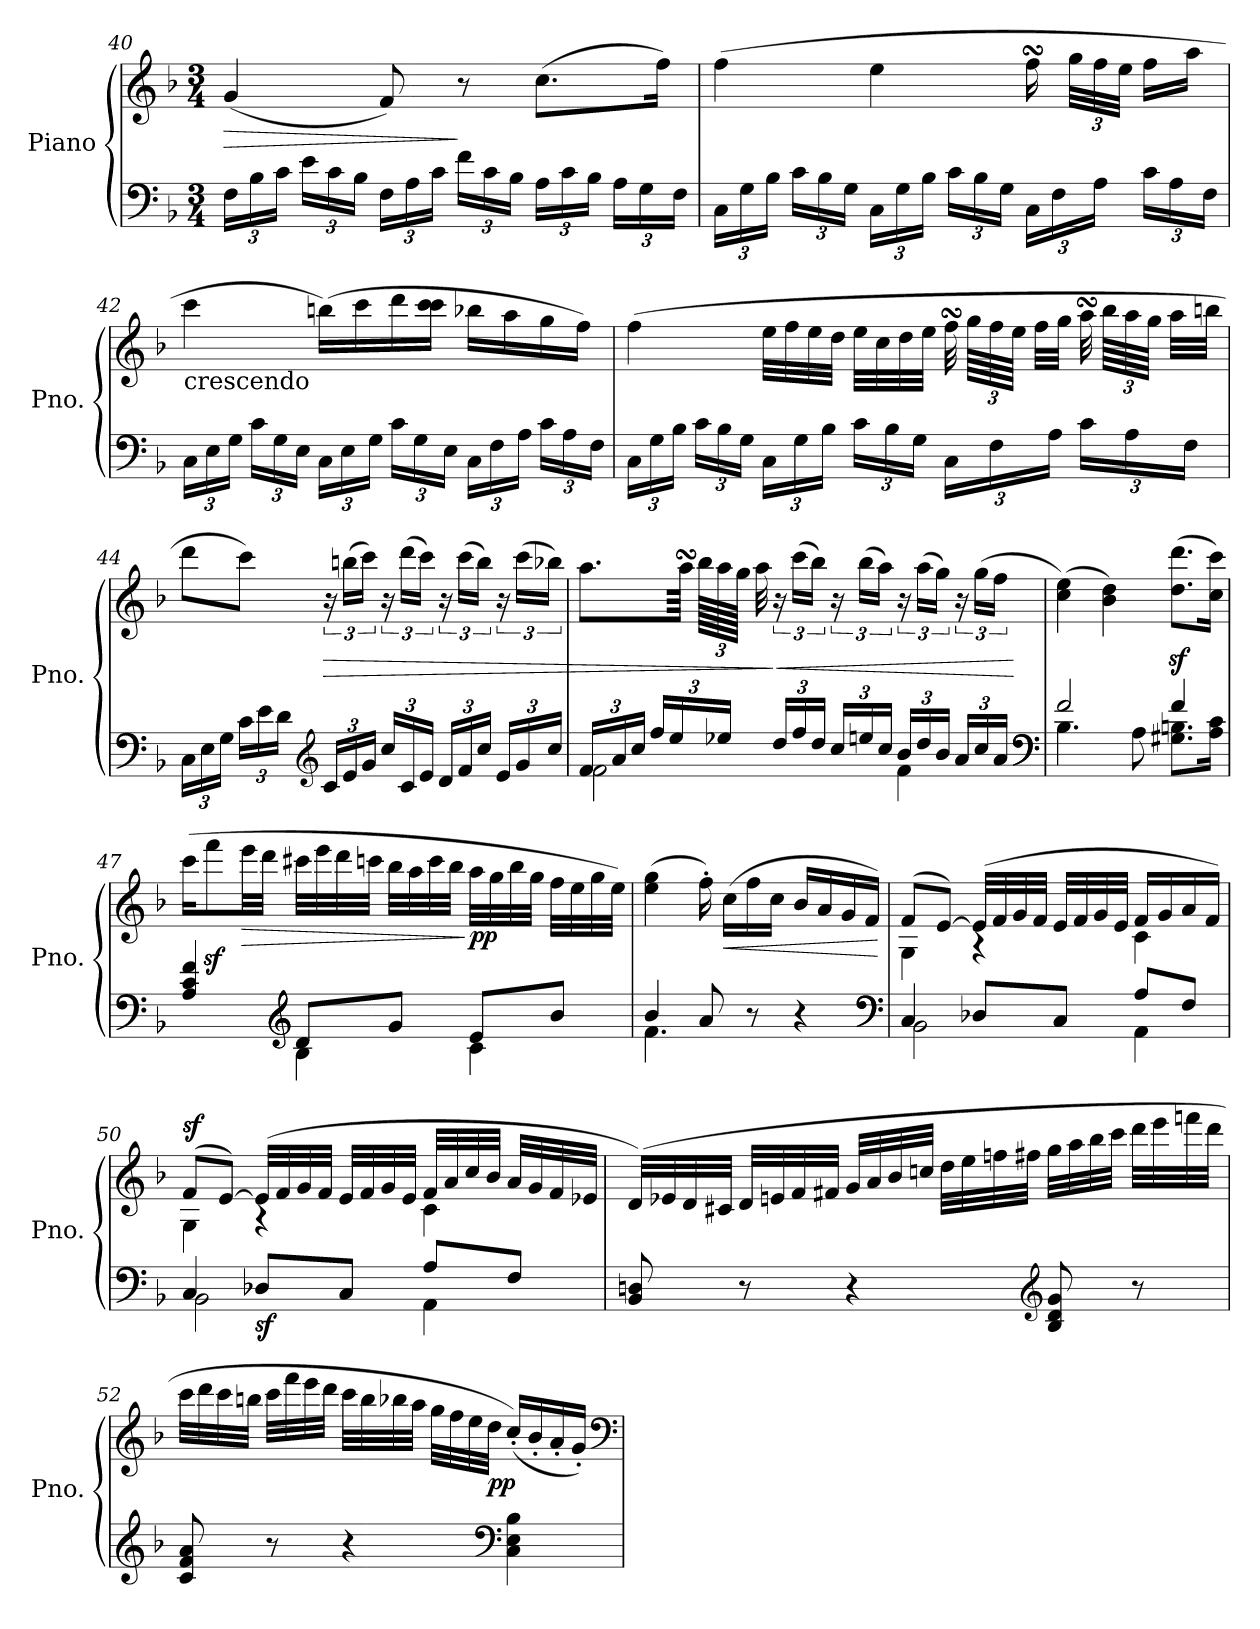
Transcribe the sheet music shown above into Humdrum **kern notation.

**kern	**kern	**dynam
*part1	*part1	*part1
*staff2	*staff1	*staff1/2
*I"Piano	*	*
*I'Pno.	*	*
!!LO:LB:g=z
*clefF4	*clefG2	*
*k[b-]	*k[b-]	*
*F:	*F:	*
*M3/4	*M3/4	*
*Xbrackettup	*	*
=40	=40	=40
!	!	!LO:HP:b
24F\LL	(4g/	>
24B-\	.	.
24c\JJ	.	.
24e\LL	.	.
24c\	.	.
24B-\JJ	.	.
24F\LL	8f/)	.
24A\	.	.
24c\JJ	.	.
24f\LL	8r	]
24c\	.	.
24B-\JJ	.	.
24A\LL	(8.cc\L	.
24c\	.	.
24B-\JJ	.	.
24A\LL	.	.
24G\	.	.
.	16ff\Jk)	.
24F\JJ	.	.
=41	=41	=41
24C\LL	(4ff\	.
24G\	.	.
24B-\JJ	.	.
24c\LL	.	.
24B-\	.	.
24G\JJ	.	.
24C\LL	4ee\	.
24G\	.	.
24B-\JJ	.	.
24c\LL	.	.
24B-\	.	.
24G\JJ	.	.
24C\LL	16ffsSSs\	.
24F\	.	.
*	*Xbrackettup	*
.	48gg\LLL	.
24A\JJ	48ff\	.
.	48ee\JJJ	.
24c\LL	16ff\LL	.
24A\	.	.
.	16aa\JJ	.
24F\JJ	.	.
=42	=42	=42
!	!LO:TX:b:t=crescendo	!
24C\LL	4ccc\	.
24E\	.	.
24G\JJ	.	.
24c\LL	.	.
24G\	.	.
24E\JJ	.	.
24C\LL	(16bbn\LL)	.
24E\	.	.
.	16ccc\	.
24G\JJ	.	.
24c\LL	16ddd\	.
24G\	.	.
.	16ccc\ 16ccc\JJ	.
24E\JJ	.	.
24C\LL	16bb-X\LL	.
24F\	.	.
.	16aa\	.
24A\JJ	.	.
24c\LL	16gg\	.
24A\	.	.
.	16ff\JJ)	.
24F\JJ	.	.
!!LO:PB:g=z
=43	=43	=43
24C\LL	(4ff\	.
24G\	.	.
24B-\JJ	.	.
24c\LL	.	.
24B-\	.	.
24G\JJ	.	.
24C\LL	32ee\LLL	.
.	32ff\	.
24G\	.	.
.	32ee\	.
24B-\JJ	.	.
.	32dd\JJJ	.
24c\LL	32ee\LLL	.
.	32cc\	.
24B-\	.	.
.	32dd\	.
24G\JJ	.	.
.	32ee\JJJ	.
24C\LL	32ffsSSs\	.
.	96gg\LLLL	.
24F\	96ff\	.
.	96ee\JJJJ	.
.	32ff\LLL	.
24A\JJ	.	.
.	32gg\JJJ	.
24c\LL	32aasSsS\	.
.	96bb-\LLLL	.
24A\	96aa\	.
.	96gg\JJJJ	.
.	32aa\LLL	.
24F\JJ	.	.
.	32bbn\JJJ	.
=44	=44	=44
24C\LL	8ddd\L	.
24E\	.	.
24G\JJ	.	.
24c\LL	8ccc\J)	.
24e\	.	.
24d\JJ	.	.
*clefG2	*	*
*	*brackettup	*
!	!	!LO:HP:b
24c/LL	24r	>
24e/	(24bbn\LL	.
24g/JJ	24ccc\JJ)	.
24cc/LL	24r	.
24c/	(24ddd\LL	.
24e/JJ	24ccc\JJ)	.
24d/LL	24r	.
24f/	(24ccc\LL	.
24cc/JJ	24bb\JJ)	.
24e/LL	24r	.
24g/	(24ccc\LL	.
24cc/JJ	24bb-X\JJ)	.
!!LO:LB:g=z
=45	=45	=45
*^	*	*
24f/LL	2f\	8.aa\L	.
24a/	.	.	.
24cc/JJ	.	.	.
24ff/LL	.	.	.
24ee/	.	.	.
.	.	64aasSsS\Jkkk	.
*	*	*Xbrackettup	*
.	.	192bb-\LLLLL	.
24ee-X/JJ	.	192aa\	.
.	.	192gg\JJJJJ	.
.	.	32aa\	.
*	*	*brackettup	*
!	!	!	!LO:HP:n=1:b
24dd/LL	.	24r	] <
24ff/	.	(24ccc\LL	.
24dd/JJ	.	24bb-\JJ)	.
24cc/LL	.	24r	.
24een/	.	(24bb-\LL	.
24cc/JJ	.	24aa\JJ)	.
24b-/LL	4f\	24r	.
24dd/	.	(24aa\LL	.
24b-/JJ	.	24gg\JJ)	.
24a/LL	.	24r	.
24cc/	.	(24gg\LL	.
24a/JJ	.	24ff\JJ	.
*v	*v	*	*
*clefF4	*	*
.	.	[
=46	=46	=46
*^	*	*
4.B-\	2f/	(4cc\ 4ee\)	.
.	.	4b-\ 4dd\)	.
8A\	.	.	.
8.G#X\ 8.Bn\L	4f/	(8.dd\z< 8.ddd\z<L	.
16A\ 16c\Jk	.	16cc\ 16ccc\Jk)	.
=47	=47	=47	=47
4A/ 4c/ 4f/	4ryy	(16ccc\KL	.
.	.	8fffz<\	.
!	!	!	!LO:HP:b
.	.	32eee\LL	>
.	.	32ddd\JJJ	.
*clefG2	*	*	*
8d/L	4B-\	32ccc#X\LLL	.
.	.	32eee\	.
.	.	32ddd\	.
.	.	32cccn\JJJ	.
8g/J	.	32bb-\LLL	.
.	.	32aa\	.
.	.	32ccc\	.
.	.	32bb-\JJJ	.
!	!	!	!LO:DY:n=1:b
8e/L	4c\	32aa\LLL	] pp
.	.	32gg\	.
.	.	32bb-\	.
.	.	32gg\JJJ	.
8b-/J	.	32ff\LLL	.
.	.	32ee\	.
.	.	32gg\	.
.	.	32ee\JJJ)	.
!!LO:LB:g=z
=48	=48	=48	=48
4b-/	4.f\	(4ee\ 4gg\	.
8a/	.	16ff'\)	.
!	!	!	!LO:HP:b
.	.	(16cc\LL	<
8r	4.ryy	16ff\	.
.	.	16cc\JJ	.
4r	.	16b-/LL	.
.	.	16a/	.
.	.	16g/	.
.	.	16f/JJ)	.
*v	*v	*	*
*clefF4	*	*
.	.	[
=49	=49	=49
*^	*^	*
!	!	!	!	!LO:DY:b=2
!	!	!	!	!LO:DY:n=1:a
4C/	2BB-\	(8f/L	4G\	sf sf
.	.	[8e/J)	.	.
8D-X/L	.	(32e/LLL]	4rA	.
.	.	32f/	.	.
.	.	32g/	.	.
.	.	32f/JJJ	.	.
8C/J	.	32e/LLL	.	.
.	.	32f/	.	.
.	.	32g/	.	.
.	.	32e/JJJ	.	.
8A/L	4AA\	16f/LL	4c\	.
.	.	16g/	.	.
8F/J	.	16a/	.	.
.	.	16f/JJ)	.	.
=50	=50	=50	=50	=50
!	!	!	!	!LO:DY:a
4C/	2BB-\	(8f/L	4G\	sf
.	.	[8e/J)	.	.
!	!	!	!	!LO:DY:b=2
8D-X/L	.	(32e/LLL]	4rA	sf
.	.	32f/	.	.
.	.	32g/	.	.
.	.	32f/JJJ	.	.
8C/J	.	32e/LLL	.	.
.	.	32f/	.	.
.	.	32g/	.	.
.	.	32e/JJJ	.	.
8A/L	4AA\	32f/LLL	4c\	.
.	.	32a/	.	.
.	.	32cc/	.	.
.	.	32b-/JJJ	.	.
8F/J	.	32a/LLL	.	.
.	.	32g/	.	.
.	.	32f/	.	.
.	.	32e-X/JJJ	.	.
*v	*v	*	*	*
*	*v	*v	*
!!LO:LB:g=z
=51	=51	=51
8BB-/ 8Dn/	(32d/LLL)	.
.	32e-X/	.
.	32d/	.
.	32c#X/JJJ	.
8r	32d/LLL	.
.	32en/	.
.	32f/	.
.	32f#X/JJJ	.
4r	32g/LLL	.
.	32a/	.
.	32b-/	.
.	32ccn/JJJ	.
.	32dd\LLL	.
.	32ee\	.
.	32ffn\	.
.	32ff#X\JJJ	.
*clefG2	*	*
8B-/ 8d/ 8g/	32gg\LLL	.
.	32aa\	.
.	32bb-\	.
.	32ccc\JJJ	.
8r	32ddd\LLL	.
.	32eee\	.
.	32fffn\	.
.	32ddd\JJJ	.
=52	=52	=52
8c/ 8f/ 8a/	32ccc\LLL	.
.	32ddd\	.
.	32ccc\	.
.	32bbn\JJJ	.
8r	32ccc\LLL	.
.	32fff\	.
.	32eee\	.
.	32ddd\JJJ	.
4r	32ccc\LLL	.
.	32bb\	.
.	32bb-X\	.
.	32aa\JJJ	.
.	32gg\LLL	.
.	32ff\	.
.	32ee\	.
!	!	!LO:DY:b
.	32dd\JJJ	pp
*clefF4	*	*
4C\ 4E\ 4B-\	(16cc'/LL)	.
.	16b-'/	.
.	16a'/	.
.	16g'/JJ)	.
*	*clefF4	*
=	=	=
*-	*-	*-
